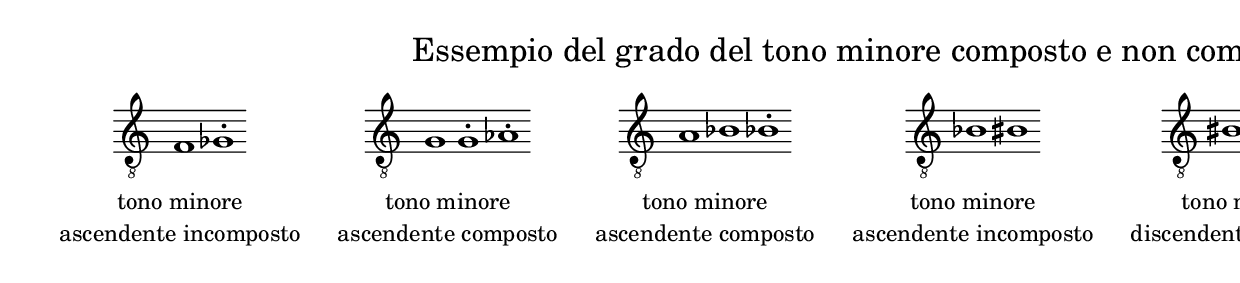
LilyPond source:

\version "2.22.2"

% Auto generated file

\header {
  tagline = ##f
}

dot = {
   \once \override Script.add-stem-support = ##f
   \once \override Script.toward-stem-shift = 0
   \once \override Script.skyline-horizontal-padding = 0
   \once \override Script.direction = 1
   \once \override Script.font-size = 1
}

\markup {
  \center-column {
    \line {
      \center-align
      \fontsize#3 { \concat { \normal-text "Essempio del grado del tono minore composto e non composto"} }
    }
    \null
    \line {
      \center-column {

        \line {
          \score {
            <<
              \new Staff \with { instrumentName = ""} {
                \override Staff.TimeSignature.stencil = ##f
                \override Staff.NoteHead.style = #'baroque
                \accidentalStyle Score.forget
                \override Rest.style = #'default
                \override NoteHead.style = #'default
                \cadenzaOn
                \clef "treble_8"
                \key c #`((0 . ,NATURAL) (1 . ,NATURAL) (2 . ,NATURAL)
                          (3 . ,NATURAL) (4 . ,NATURAL) (5 . ,NATURAL)
                          (6 . ,NATURAL))  f1   \dot ges1-.  
                \cadenzaOff
              }
            >>
            \layout {
              \context {
                \Score
                \override SpacingSpanner.common-shortest-duration = #(ly:make-moment 1)
              }
            }
          }
        }
        \null
        \line {
          \left-align {  \normal-text "tono minore" }
        }
        \line {
          \left-align {  \normal-text "ascendente incomposto" }
        }

      }
      \hspace #3 
      \center-column {

        \line {
          \score {
            <<
              \new Staff \with { instrumentName = ""} {
                \override Staff.TimeSignature.stencil = ##f
                \override Staff.NoteHead.style = #'baroque
                \accidentalStyle Score.forget
                \override Rest.style = #'default
                \override NoteHead.style = #'default
                \cadenzaOn
                \clef "treble_8"
                \key c #`((0 . ,NATURAL) (1 . ,NATURAL) (2 . ,NATURAL)
                          (3 . ,NATURAL) (4 . ,NATURAL) (5 . ,NATURAL)
                          (6 . ,NATURAL))  g1   \dot g1-.   \dot as1-.  
                \cadenzaOff
              }
            >>
            \layout {
              \context {
                \Score
                \override SpacingSpanner.common-shortest-duration = #(ly:make-moment 1)
              }
            }
          }
        }
        \null
        \line {
          \left-align {  \normal-text "tono minore" }
        }
        \line {
          \left-align {  \normal-text "ascendente composto" }
        }

      }
      \hspace #3 
      \center-column {

        \line {
          \score {
            <<
              \new Staff \with { instrumentName = ""} {
                \override Staff.TimeSignature.stencil = ##f
                \override Staff.NoteHead.style = #'baroque
                \accidentalStyle Score.forget
                \override Rest.style = #'default
                \override NoteHead.style = #'default
                \cadenzaOn
                \clef "treble_8"
                \key c #`((0 . ,NATURAL) (1 . ,NATURAL) (2 . ,NATURAL)
                          (3 . ,NATURAL) (4 . ,NATURAL) (5 . ,NATURAL)
                          (6 . ,NATURAL))  a1   bes1   \dot bes1-.  
                \cadenzaOff
              }
            >>
            \layout {
              \context {
                \Score
                \override SpacingSpanner.common-shortest-duration = #(ly:make-moment 1)
              }
            }
          }
        }
        \null
        \line {
          \left-align {  \normal-text "tono minore" }
        }
        \line {
          \left-align {  \normal-text "ascendente composto" }
        }

      }
      \hspace #3 
      \center-column {

        \line {
          \score {
            <<
              \new Staff \with { instrumentName = ""} {
                \override Staff.TimeSignature.stencil = ##f
                \override Staff.NoteHead.style = #'baroque
                \accidentalStyle Score.forget
                \override Rest.style = #'default
                \override NoteHead.style = #'default
                \cadenzaOn
                \clef "treble_8"
                \key c #`((0 . ,NATURAL) (1 . ,NATURAL) (2 . ,NATURAL)
                          (3 . ,NATURAL) (4 . ,NATURAL) (5 . ,NATURAL)
                          (6 . ,NATURAL))  bes1   bis1  
                \cadenzaOff
              }
            >>
            \layout {
              \context {
                \Score
                \override SpacingSpanner.common-shortest-duration = #(ly:make-moment 1)
              }
            }
          }
        }
        \null
        \line {
          \left-align {  \normal-text "tono minore" }
        }
        \line {
          \left-align {  \normal-text "ascendente incomposto" }
        }

      }
      \hspace #3 
      \center-column {

        \line {
          \score {
            <<
              \new Staff \with { instrumentName = ""} {
                \override Staff.TimeSignature.stencil = ##f
                \override Staff.NoteHead.style = #'baroque
                \accidentalStyle Score.forget
                \override Rest.style = #'default
                \override NoteHead.style = #'default
                \cadenzaOn
                \clef "treble_8"
                \key c #`((0 . ,NATURAL) (1 . ,NATURAL) (2 . ,NATURAL)
                          (3 . ,NATURAL) (4 . ,NATURAL) (5 . ,NATURAL)
                          (6 . ,NATURAL))  bis1   b1   bes1  
                \cadenzaOff
              }
            >>
            \layout {
              \context {
                \Score
                \override SpacingSpanner.common-shortest-duration = #(ly:make-moment 1)
              }
            }
          }
        }
        \null
        \line {
          \left-align {  \normal-text "tono minore" }
        }
        \line {
          \left-align {  \normal-text "discendente composto" }
        }

      }
      \hspace #3 
      \center-column {

        \line {
          \score {
            <<
              \new Staff \with { instrumentName = ""} {
                \override Staff.TimeSignature.stencil = ##f
                \override Staff.NoteHead.style = #'baroque
                \accidentalStyle Score.forget
                \override Rest.style = #'default
                \override NoteHead.style = #'default
                \cadenzaOn
                \clef "treble_8"
                \key c #`((0 . ,NATURAL) (1 . ,NATURAL) (2 . ,NATURAL)
                          (3 . ,NATURAL) (4 . ,NATURAL) (5 . ,NATURAL)
                          (6 . ,NATURAL))  ais1   as1  
                \cadenzaOff
              }
            >>
            \layout {
              \context {
                \Score
                \override SpacingSpanner.common-shortest-duration = #(ly:make-moment 1)
              }
            }
          }
        }
        \null
        \line {
          \left-align {  \normal-text "tono minore" }
        }
        \line {
          \left-align {  \normal-text "discendente incomposto" }
        }

      }
      \hspace #3 

    }
  }
}